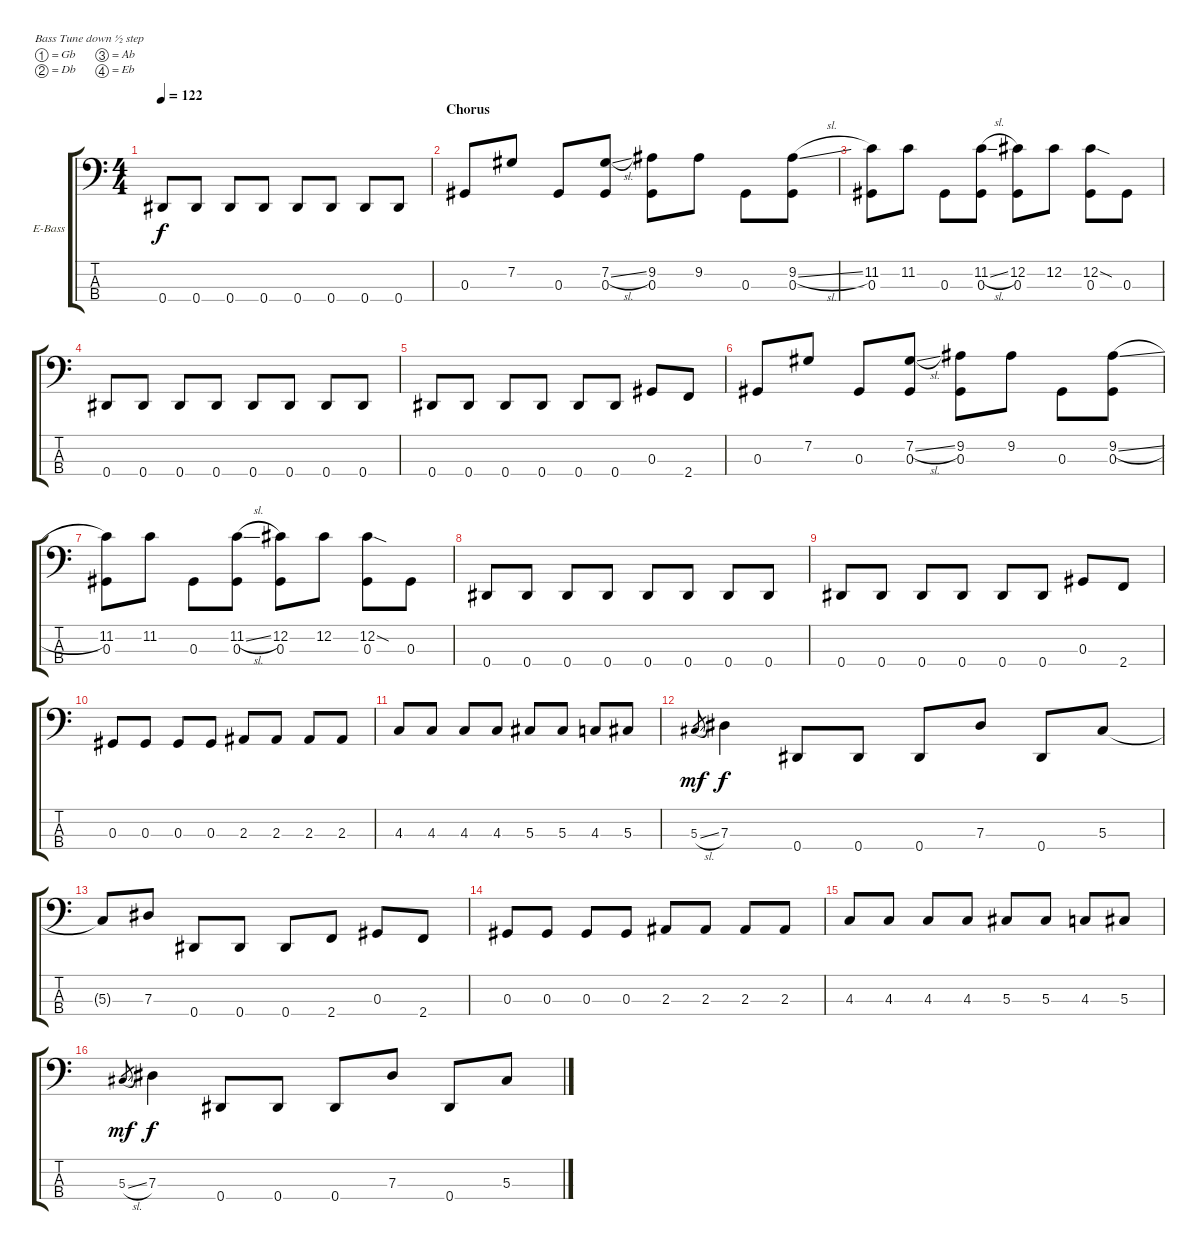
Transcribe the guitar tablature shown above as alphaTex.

\bracketExtendMode groupsimilarinstruments
\firstSystemTrackNameOrientation horizontal
\otherSystemsTrackNameOrientation horizontal
\track ("Basse" "E-Bass") {instrument electricbasspick}
\staff {score tabs}
\tuning (Gb2 Db2 Ab1 Eb1)
\ts (4 4)
\tempo 122
\clef f4
\ks c
0.4.8{dy f} 0.4.8 0.4.8 0.4.8 0.4.8 0.4.8 0.4.8 0.4.8 |
\section ("" "Chorus")
0.3.8 7.2.8 0.3.8 (7.2{sl} 0.3).8 (9.2 0.3).8 9.2.8 0.3.8 (9.2{sl} 0.3).8 |
(11.2 0.3).8 11.2.8 0.3.8 (11.2{sl} 0.3).8 (12.2 0.3).8 12.2.8 (12.2{sod} 0.3).8 0.3.8 |
0.4.8 0.4.8 0.4.8 0.4.8 0.4.8 0.4.8 0.4.8 0.4.8 |
0.4.8 0.4.8 0.4.8 0.4.8 0.4.8 0.4.8 0.3.8 2.4.8 |
0.3.8 7.2.8 0.3.8 (7.2{sl} 0.3).8 (9.2 0.3).8 9.2.8 0.3.8 (9.2{sl} 0.3).8 |
(11.2 0.3).8 11.2.8 0.3.8 (11.2{sl} 0.3).8 (12.2 0.3).8 12.2.8 (12.2{sod} 0.3).8 0.3.8 |
0.4.8 0.4.8 0.4.8 0.4.8 0.4.8 0.4.8 0.4.8 0.4.8 |
0.4.8 0.4.8 0.4.8 0.4.8 0.4.8 0.4.8 0.3.8 2.4.8 |
0.3.8 0.3.8 0.3.8 0.3.8 2.3.8 2.3.8 2.3.8 2.3.8 |
4.3.8 4.3.8 4.3.8 4.3.8 5.3.8 5.3.8 4.3.8 5.3.8 |
5.3{sl}.8{gr dy mf} 7.3.4{dy f} 0.4.8 0.4.8 0.4.8 7.3.8 0.4.8 5.3.8 |
5.3{t}.8 7.3.8 0.4.8 0.4.8 0.4.8 2.4.8 0.3.8 2.4.8 |
0.3.8 0.3.8 0.3.8 0.3.8 2.3.8 2.3.8 2.3.8 2.3.8 |
4.3.8 4.3.8 4.3.8 4.3.8 5.3.8 5.3.8 4.3.8 5.3.8 |
5.3{sl}.8{gr dy mf} 7.3.4{dy f} 0.4.8 0.4.8 0.4.8 7.3.8 0.4.8 5.3.8
